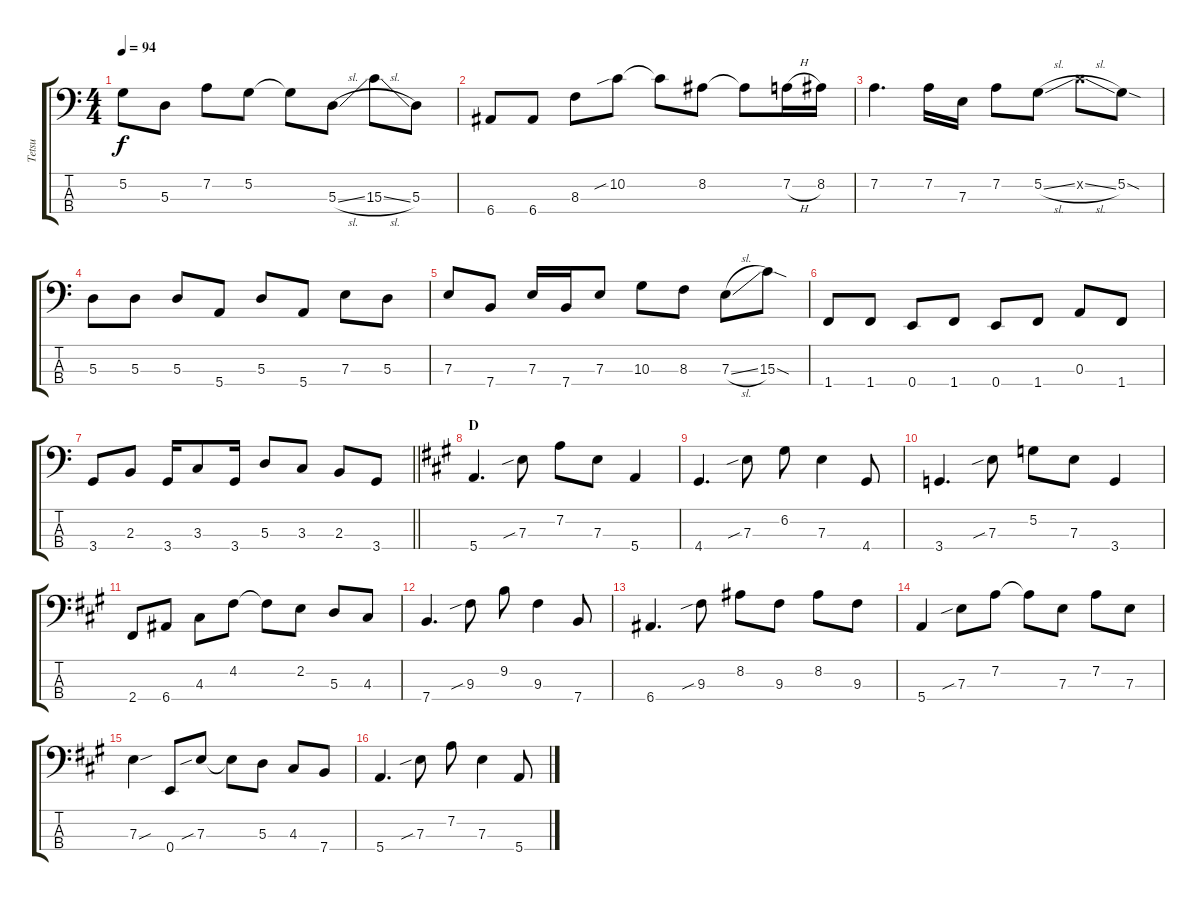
\track ("Tetsu" "Tetsu") {instrument electricbasspick}
\staff {score tabs}
\tuning (G2 D2 A1 E1) {hide}
\ts (4 4)
\tempo 94
\clef f4
\ks c
5.2.8{dy f} 5.3.8 7.2.8 5.2.8 5.2{t}.8 5.3{sl}.8 15.3{sl}.8 5.3.8 |
6.4.8 6.4.8 8.3.8 10.2{sib}.8 10.2{t}.8 8.2.8 8.2{t}.8 7.2{h}.16 8.2.16 |
7.2.4{d} 7.2.16 7.3.16 7.2.8 5.2{sl}.8 10.2{sl x}.8 5.2{sod}.8 |
5.3.8 5.3.8 5.3.8 5.4.8 5.3.8 5.4.8 7.3.8 5.3.8 |
7.3.8 7.4.8 7.3.16 7.4.16 7.3.8 10.3.8 8.3.8 7.3{sl}.8 15.3{sod}.8 |
1.4.8 1.4.8 0.4.8 1.4.8 0.4.8 1.4.8 0.3.8 1.4.8 |
\barLineRight lightlight
3.4.8 2.3.8 3.4.16 3.3.8 3.4.16 5.3.8 3.3.8 2.3.8 3.4.8 |
\section ("" "D")
\ks a
5.4.4{d} 7.3{sib}.8 7.2.8 7.3.8 5.4.4 |
4.4.4{d} 7.3{sib}.8 6.2.8 7.3.4 4.4.8 |
3.4.4{d} 7.3{sib}.8 5.2.8 7.3.8 3.4.4 |
2.4.8 6.4.8 4.3.8 4.2.8 4.2{t}.8 2.2.8 5.3.8 4.3.8 |
7.4.4{d} 9.3{sib}.8 9.2.8 9.3.4 7.4.8 |
6.4.4{d} 9.3{sib}.8 8.2.8 9.3.8 8.2.8 9.3.8 |
5.4.4 7.3{sib}.8 7.2.8 7.2{t}.8 7.3.8 7.2.8 7.3.8 |
7.3{sou}.4 0.4.8 7.3{sib}.8 7.3{t}.8 5.3.8 4.3.8 7.4.8 |
5.4.4{d} 7.3{sib}.8 7.2.8 7.3.4 5.4.8
